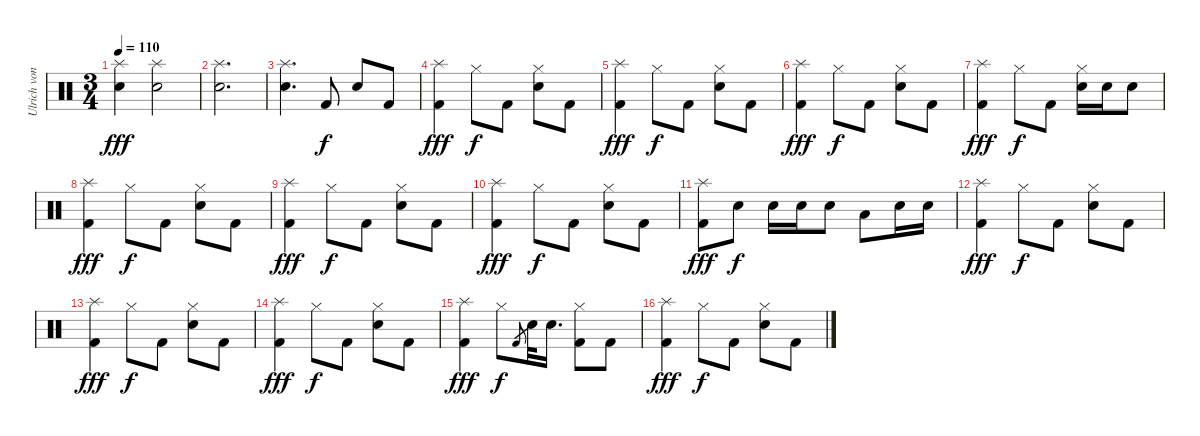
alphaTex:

\track ("Ulrich von Jungingen" "Ulrich von") {instrument percussion}
\staff {score}
\articulation defaults
\ts (3 4)
\tempo 110
\clef neutral
\ks c
("Splash (hit)" "Snare (hit) 2").4{dy fff} ("Splash (hit)" "Snare (hit) 2").2 |
("Splash (hit)" "Snare (hit) 2").2{d} |
("Splash (hit)" "Snare (hit) 2").4{d} "Kick (hit) 2".8{dy f} "Snare (hit) 2".8 "Kick (hit) 2".8 |
("Splash (hit)" "Kick (hit) 2").4{dy fff} "Hi-Hat (closed)".8{dy f} "Kick (hit) 2".8 ("Hi-Hat (closed)" "Snare (hit) 2").8 "Kick (hit) 2".8 |
("Splash (hit)" "Kick (hit) 2").4{dy fff} "Hi-Hat (closed)".8{dy f} "Kick (hit) 2".8 ("Hi-Hat (closed)" "Snare (hit) 2").8 "Kick (hit) 2".8 |
("Splash (hit)" "Kick (hit) 2").4{dy fff} "Hi-Hat (closed)".8{dy f} "Kick (hit) 2".8 ("Hi-Hat (closed)" "Snare (hit) 2").8 "Kick (hit) 2".8 |
("Splash (hit)" "Kick (hit) 2").4{dy fff} "Hi-Hat (closed)".8{dy f} "Kick (hit) 2".8 ("Hi-Hat (closed)" "Snare (hit) 2").16 "Snare (hit) 2".16 "Snare (hit) 2".8 |
("Splash (hit)" "Kick (hit) 2").4{dy fff} "Hi-Hat (closed)".8{dy f} "Kick (hit) 2".8 ("Hi-Hat (closed)" "Snare (hit) 2").8 "Kick (hit) 2".8 |
("Splash (hit)" "Kick (hit) 2").4{dy fff} "Hi-Hat (closed)".8{dy f} "Kick (hit) 2".8 ("Hi-Hat (closed)" "Snare (hit) 2").8 "Kick (hit) 2".8 |
("Splash (hit)" "Kick (hit) 2").4{dy fff} "Hi-Hat (closed)".8{dy f} "Kick (hit) 2".8 ("Hi-Hat (closed)" "Snare (hit) 2").8 "Kick (hit) 2".8 |
("Splash (hit)" "Kick (hit) 2").8{dy fff} "Snare (hit) 2".8{dy f} "Snare (hit) 2".16 "Snare (hit) 2".16 "Snare (hit) 2".8 "Low Tom (hit)".8 "Snare (hit) 2".16 "Snare (hit) 2".16 |
("Splash (hit)" "Kick (hit) 2").4{dy fff} "Hi-Hat (closed)".8{dy f} "Kick (hit) 2".8 ("Hi-Hat (closed)" "Snare (hit) 2").8 "Kick (hit) 2".8 |
("Splash (hit)" "Kick (hit) 2").4{dy fff} "Hi-Hat (closed)".8{dy f} "Kick (hit) 2".8 ("Hi-Hat (closed)" "Snare (hit) 2").8 "Kick (hit) 2".8 |
("Splash (hit)" "Kick (hit) 2").4{dy fff} "Hi-Hat (closed)".8{dy f} "Kick (hit) 2".8 ("Hi-Hat (closed)" "Snare (hit) 2").8 "Kick (hit) 2".8 |
("Splash (hit)" "Kick (hit) 2").4{dy fff} "Hi-Hat (closed)".8{dy f} "Kick (hit) 2".8{gr} "Snare (hit) 2".32 "Snare (hit) 2".16{d} ("Hi-Hat (closed)" "Kick (hit) 2").8 "Kick (hit) 2".8 |
("Splash (hit)" "Kick (hit) 2").4{dy fff} "Hi-Hat (closed)".8{dy f} "Kick (hit) 2".8 ("Hi-Hat (closed)" "Snare (hit) 2").8 "Kick (hit) 2".8
